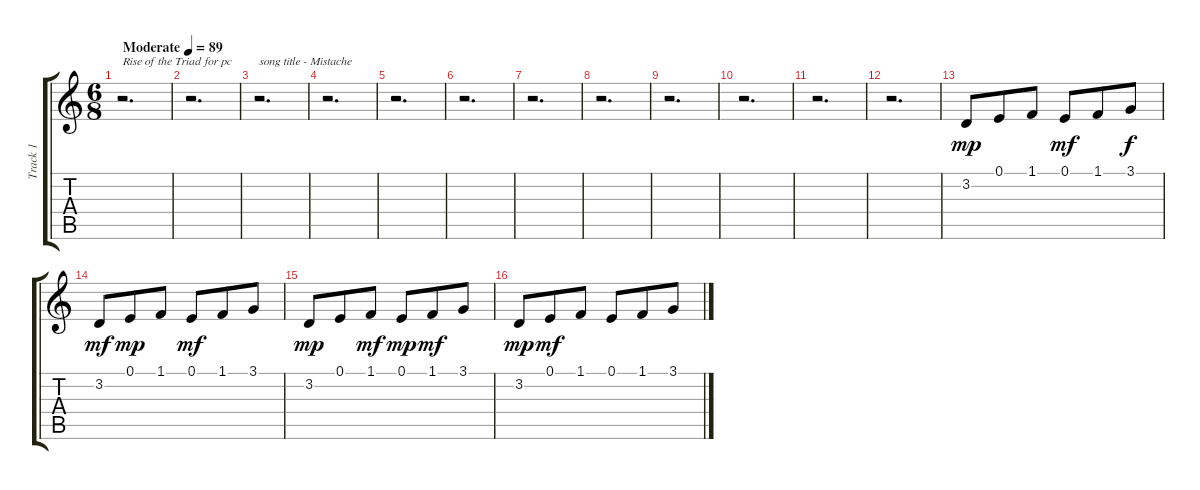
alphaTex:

\track ("Track 1" "Track 1") {instrument stringensemble1}
\staff {score tabs}
\tuning (E4 B3 G3 D3 A2 E2) {hide}
\ts (6 8)
\tempo (89 "Moderate")
\clef g2
\ks c
r.2{d txt "Rise of the Triad for pc" dy mp instrument stringensemble1} |
r.2{d} |
r.2{d txt "song title - Mistache"} |
r.2{d} |
r.2{d} |
r.2{d} |
r.2{d} |
r.2{d} |
r.2{d} |
r.2{d} |
r.2{d} |
r.2{d} |
3.2.8 0.1.8 1.1.8 0.1.8{dy mf} 1.1.8 3.1.8{dy f} |
3.2.8{dy mf} 0.1.8{dy mp} 1.1.8 0.1.8{dy mf} 1.1.8 3.1.8 |
3.2.8{dy mp} 0.1.8 1.1.8{dy mf} 0.1.8{dy mp} 1.1.8{dy mf} 3.1.8 |
3.2.8{dy mp} 0.1.8{dy mf} 1.1.8 0.1.8 1.1.8 3.1.8
